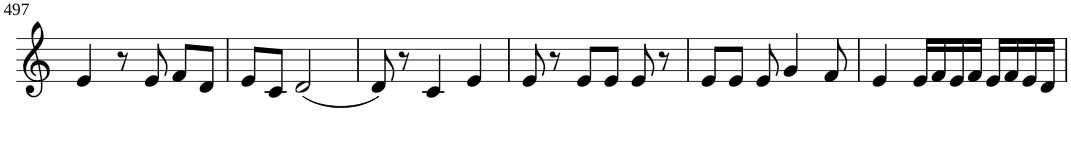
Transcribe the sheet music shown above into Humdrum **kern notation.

**kern
*part1
*staff1
*I"Violin
!!LO:PB:g=z
*clefG2
*k[]
*M3/4
=497
4e/
8r
8e/
8f/L
8d/J
=498
8e/L
8c/J
(2d/
=499
8d/)
8r
4c/
4e/
=500
8e/
8r
8e/L
8e/J
8e/
8r
=501
8e/L
8e/J
8e/
4g/
8f/
=502
4e/
16e/LL
16f/
16e/
16f/JJ
16e/LL
16f/
16e/
16d/JJ
=
*-
